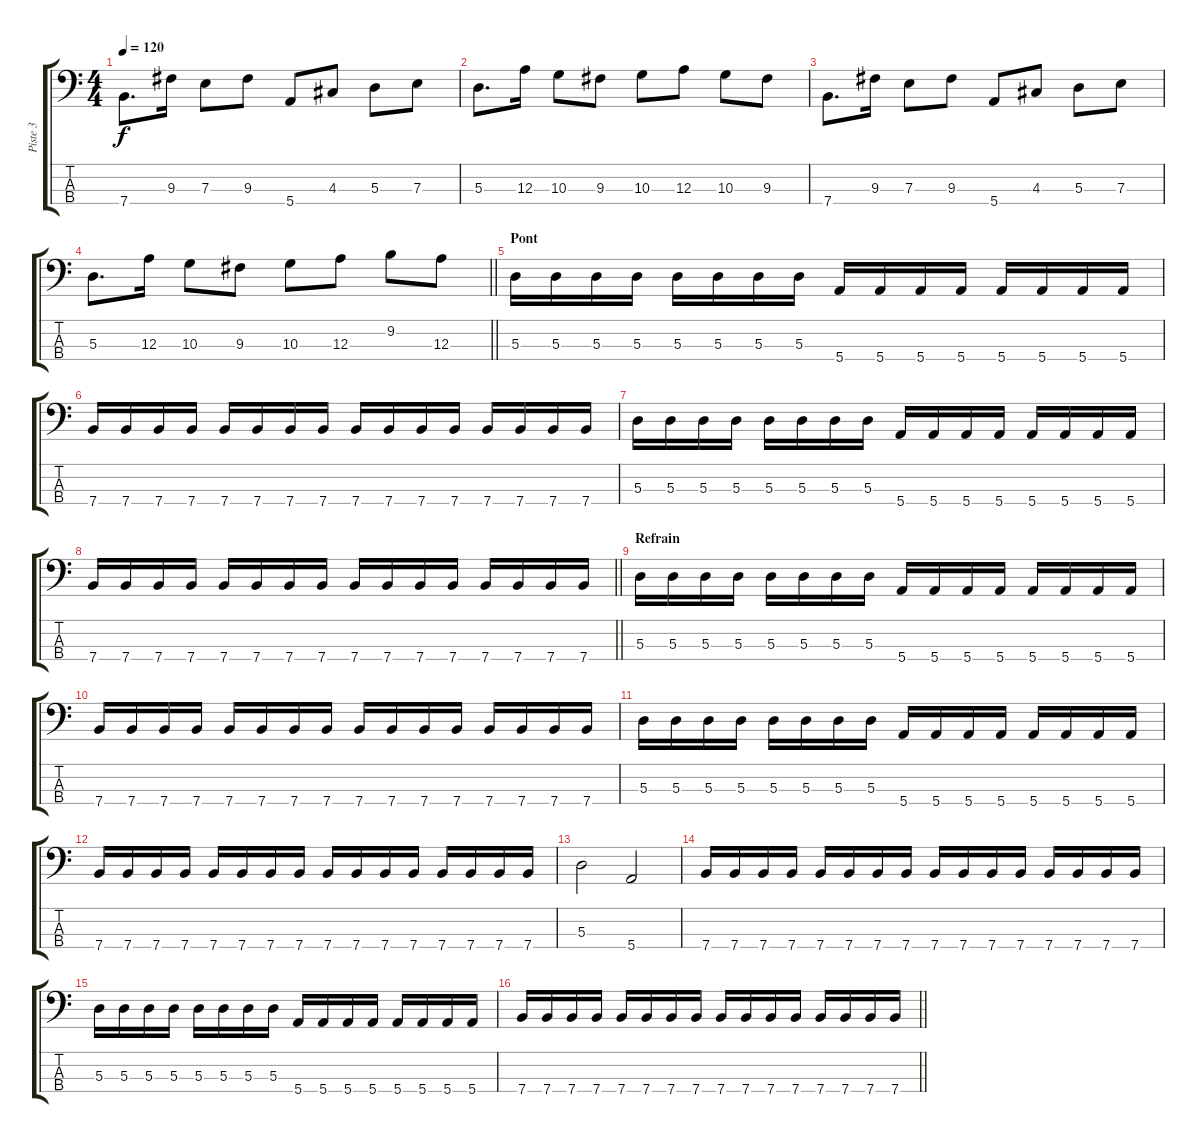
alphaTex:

\track ("Piste 3" "Piste 3") {instrument electricbassfinger}
\staff {score tabs}
\tuning (G2 D2 A1 E1) {hide}
\ts (4 4)
\tempo 120
\clef f4
\ks c
7.4.8{d dy f} 9.3.16 7.3.8 9.3.8 5.4.8 4.3.8 5.3.8 7.3.8 |
5.3.8{d} 12.3.16 10.3.8 9.3.8 10.3.8 12.3.8 10.3.8 9.3.8 |
7.4.8{d} 9.3.16 7.3.8 9.3.8 5.4.8 4.3.8 5.3.8 7.3.8 |
\barLineRight lightlight
5.3.8{d} 12.3.16 10.3.8 9.3.8 10.3.8 12.3.8 9.2.8 12.3.8 |
\section ("" "Pont")
5.3.16 5.3.16 5.3.16 5.3.16 5.3.16 5.3.16 5.3.16 5.3.16 5.4.16 5.4.16 5.4.16 5.4.16 5.4.16 5.4.16 5.4.16 5.4.16 |
7.4.16 7.4.16 7.4.16 7.4.16 7.4.16 7.4.16 7.4.16 7.4.16 7.4.16 7.4.16 7.4.16 7.4.16 7.4.16 7.4.16 7.4.16 7.4.16 |
5.3.16 5.3.16 5.3.16 5.3.16 5.3.16 5.3.16 5.3.16 5.3.16 5.4.16 5.4.16 5.4.16 5.4.16 5.4.16 5.4.16 5.4.16 5.4.16 |
\barLineRight lightlight
7.4.16 7.4.16 7.4.16 7.4.16 7.4.16 7.4.16 7.4.16 7.4.16 7.4.16 7.4.16 7.4.16 7.4.16 7.4.16 7.4.16 7.4.16 7.4.16 |
\section ("" "Refrain")
5.3.16 5.3.16 5.3.16 5.3.16 5.3.16 5.3.16 5.3.16 5.3.16 5.4.16 5.4.16 5.4.16 5.4.16 5.4.16 5.4.16 5.4.16 5.4.16 |
7.4.16 7.4.16 7.4.16 7.4.16 7.4.16 7.4.16 7.4.16 7.4.16 7.4.16 7.4.16 7.4.16 7.4.16 7.4.16 7.4.16 7.4.16 7.4.16 |
5.3.16 5.3.16 5.3.16 5.3.16 5.3.16 5.3.16 5.3.16 5.3.16 5.4.16 5.4.16 5.4.16 5.4.16 5.4.16 5.4.16 5.4.16 5.4.16 |
7.4.16 7.4.16 7.4.16 7.4.16 7.4.16 7.4.16 7.4.16 7.4.16 7.4.16 7.4.16 7.4.16 7.4.16 7.4.16 7.4.16 7.4.16 7.4.16 |
5.3.2 5.4.2 |
7.4.16 7.4.16 7.4.16 7.4.16 7.4.16 7.4.16 7.4.16 7.4.16 7.4.16 7.4.16 7.4.16 7.4.16 7.4.16 7.4.16 7.4.16 7.4.16 |
5.3.16 5.3.16 5.3.16 5.3.16 5.3.16 5.3.16 5.3.16 5.3.16 5.4.16 5.4.16 5.4.16 5.4.16 5.4.16 5.4.16 5.4.16 5.4.16 |
\barLineRight lightlight
7.4.16 7.4.16 7.4.16 7.4.16 7.4.16 7.4.16 7.4.16 7.4.16 7.4.16 7.4.16 7.4.16 7.4.16 7.4.16 7.4.16 7.4.16 7.4.16
